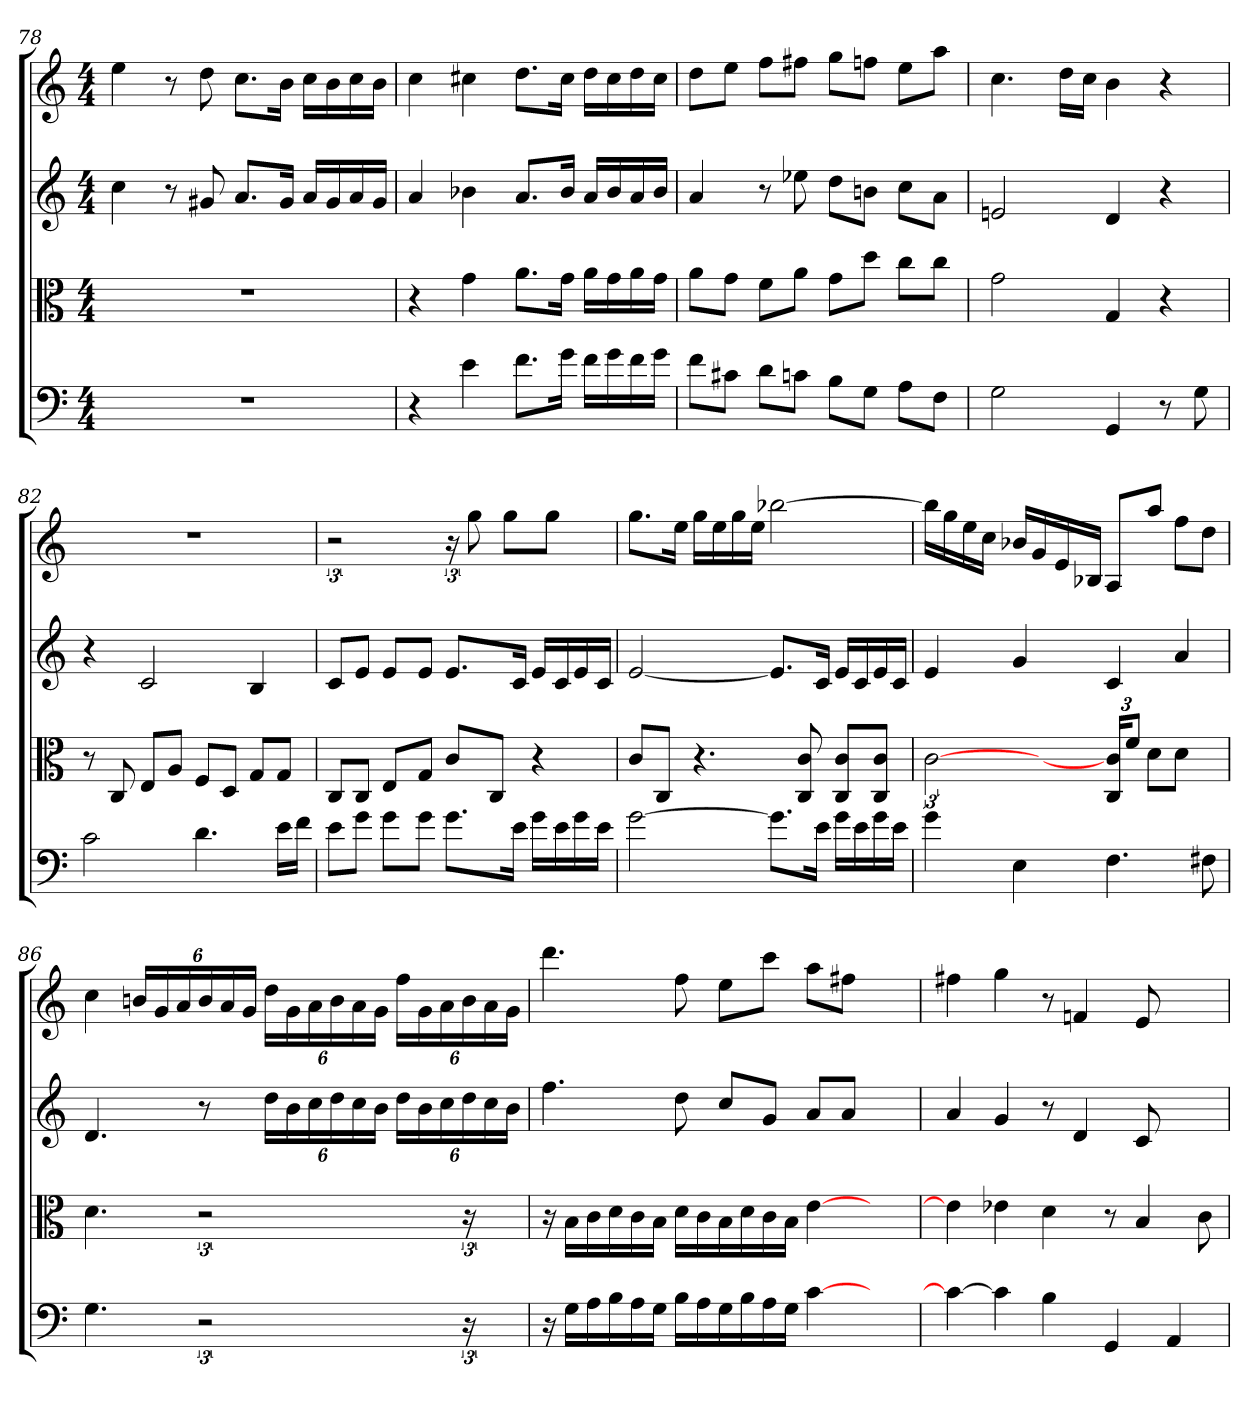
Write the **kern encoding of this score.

**kern	**kern	**kern	**kern
*part4	*part3	*part2	*part1
*staff4	*staff3	*staff2	*staff1
*clefF4	*clefC3	*clefG2	*clefG2
*k[]	*k[]	*k[]	*k[]
*M4/4	*M4/4	*M4/4	*M4/4
=78	=78	=78	=78
1r	1r	4cc\	4ee\
.	.	8r	8r
.	.	8g#X/	8dd\
.	.	8.a/L	8.cc\L
.	.	16g#/Jk	16b\Jk
.	.	16a/LL	16cc\LL
.	.	16g#/	16b\
.	.	16a/	16cc\
.	.	16g#/JJ	16b\JJ
=79	=79	=79	=79
4r	4r	4a/	4cc\
4e\	4g\	4b-X\	4cc#X\
8.f\L	8.a\L	8.a/L	8.dd\L
16g\Jk	16g\Jk	16b-/Jk	16cc#\Jk
16f\LL	16a\LL	16a/LL	16dd\LL
16g\	16g\	16b-/	16cc#\
16f\	16a\	16a/	16dd\
16g\JJ	16g\JJ	16b-/JJ	16cc#\JJ
=80	=80	=80	=80
8f\L	8a\L	4a/	8dd\L
8c#X\J	8g\J	.	8ee\J
8d\L	8f\L	8r	8ff\L
8cn\J	8a\J	8ee-X\	8ff#X\J
8B\L	8g\L	8dd\L	8gg\L
8G\J	8dd\J	8bn\J	8ffn\J
8A\L	8cc\L	8cc\L	8ee\L
8F\J	8cc\J	8a\J	8aa\J
=81	=81	=81	=81
2G\	2g\	2en/	4.cc\
.	.	.	16dd\LL
.	.	.	16cc\JJ
4GG/	4G/	4d/	4b\
8r	4r	4r	4r
8G\	.	.	.
=82	=82	=82	=82
2c\	8r	4r	1r
.	8C/	.	.
.	8E/L	2c/	.
.	8A/J	.	.
4.d\	8F/L	.	.
.	8D/J	.	.
.	8G/L	4B/	.
16e\LL	8G/J	.	.
16f\JJ	.	.	.
=83	=83	=83	=83
8e\L	8C/L	8c/L	3r
8g\J	8C/J	8e/J	.
8g\L	8E/L	8e/L	.
.	.	.	6ryy
8g\J	8G/J	8e/J	.
8.g\L	8c/L	8.e/L	24r
.	.	.	8gg\
.	8C/J	.	.
.	.	.	8gg\L
16e\Jk	.	16c/Jk	.
16g\LL	4r	16e/LL	.
.	.	.	8gg\J
16e\	.	16c/	.
16g\	.	16e/	.
.	.	.	12ryy
16e\JJ	.	16c/JJ	.
=84	=84	=84	=84
[2g\	8c/L	[2e/	8.gg\L
.	8C/J	.	.
.	.	.	16ee\Jk
.	4.r	.	16gg\LL
.	.	.	16ee\
.	.	.	16gg\
.	.	.	16ee\JJ
8.g\L]	.	8.e/L]	[2bb-X\
.	8C/ 8c/	.	.
16e\Jk	.	16c/Jk	.
16g\LL	8C/ 8c/L	16e/LL	.
16e\	.	16c/	.
16g\	8C/ 8c/J	16e/	.
16e\JJ	.	16c/JJ	.
=85	=85	=85	=85
4g\	[3c\	4e/	16bb-\LL]
.	.	.	16gg\
.	.	.	16ee\
.	.	.	16cc\JJ
4E\	.	4g/	16b-X/LL
.	.	.	16g/
.	6ryy	.	.
.	.	.	16e/
.	.	.	16B-X/JJ
4.F\	24C/ 24c]/KL	4c/	8A/L
.	12f/J	.	.
.	8d\L	.	8aa/J
.	8d\J	4a/	8ff\L
8F#X\	8ryy	.	8dd\J
=86	=86	=86	=86
4.G\	4.d\	4.d/	4cc\
.	.	.	24bn/LL
.	.	.	24g/
.	.	.	24a/
3r	3r	8r	24b/
.	.	.	24a/
.	.	.	24g/JJ
.	.	24dd\LL	24dd\LL
.	.	24b\	24g\
.	.	24cc\	24a\
.	.	24dd\	24b\
.	.	24cc\	24a\
6ryy	6ryy	24b\JJ	24g\JJ
.	.	24dd\LL	24ff\LL
.	.	24b\	24g\
.	.	24cc\	24a\
24r	24r	24dd\	24b\
12ryy	12ryy	24cc\	24a\
.	.	24b\JJ	24g\JJ
=87	=87	=87	=87
16r	16r	4.ff\	4.ddd\
16G\LL	16B\LL	.	.
16A\	16c\	.	.
16B\	16d\	.	.
16A\	16c\	.	.
16G\JJ	16B\JJ	.	.
16B\LL	16d\LL	8dd\	8ff\
16A\	16c\	.	.
16G\	16B\	8cc/L	8ee\L
16B\	16d\	.	.
16A\	16c\	8g/J	8ccc\J
16G\JJ	16B\JJ	.	.
[4c\	[4e\	8a/L	8aa\L
.	.	8a/J	8ff#X\J
4ryy	4ryy	4ryy	4ryy
=88	=88	=88	=88
4c\_	4e\]	4a/	4ff#X\
4c\]	4e-X\	4g/	4gg\
4B\	4d\	8r	8r
.	.	4d/	4fn/
4GG/	8r	.	.
.	4B/	8c/	8e/
4AA/	.	4ryy	4ryy
.	8c\	.	.
=	=	=	=
*-	*-	*-	*-
